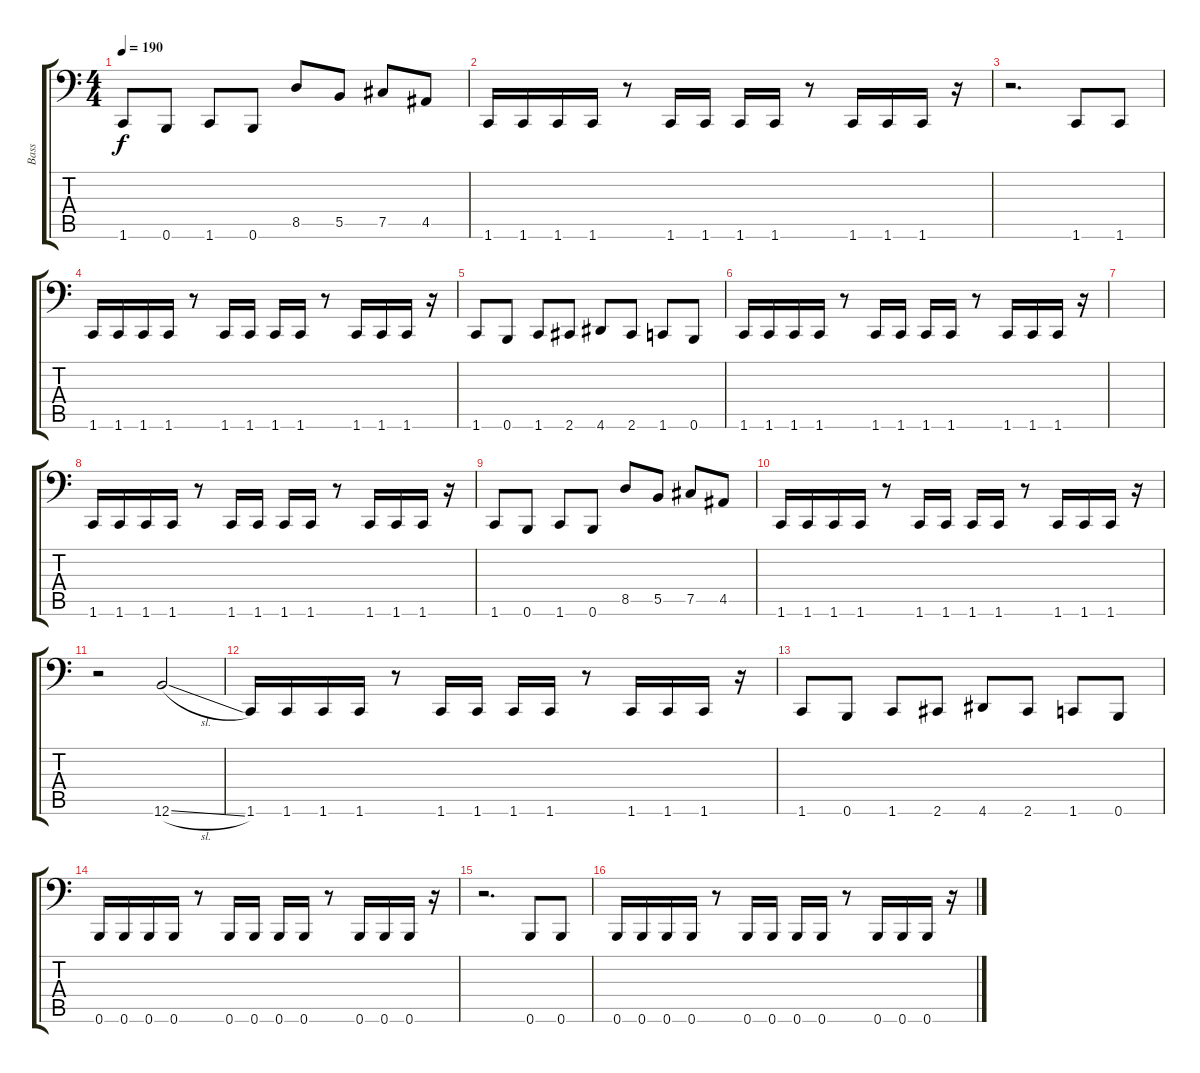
\track ("Bass" "Bass") {instrument electricbasspick}
\staff {score tabs}
\tuning (Db3 Ab2 E2 B1 Gb1 B0) {hide}
\ts (4 4)
\tempo 190
\clef f4
\ks c
1.6.8{dy f} 0.6.8 1.6.8 0.6.8 8.5.8 5.5.8 7.5.8 4.5.8 |
1.6.16 1.6.16 1.6.16 1.6.16 r.8 1.6.16 1.6.16 1.6.16 1.6.16 r.8 1.6.16 1.6.16 1.6.16 r.16 |
r.2{d} 1.6.8 1.6.8 |
1.6.16 1.6.16 1.6.16 1.6.16 r.8 1.6.16 1.6.16 1.6.16 1.6.16 r.8 1.6.16 1.6.16 1.6.16 r.16 |
1.6.8 0.6.8 1.6.8 2.6.8 4.6.8 2.6.8 1.6.8 0.6.8 |
1.6.16 1.6.16 1.6.16 1.6.16 r.8 1.6.16 1.6.16 1.6.16 1.6.16 r.8 1.6.16 1.6.16 1.6.16 r.16 |
|
1.6.16 1.6.16 1.6.16 1.6.16 r.8 1.6.16 1.6.16 1.6.16 1.6.16 r.8 1.6.16 1.6.16 1.6.16 r.16 |
1.6.8 0.6.8 1.6.8 0.6.8 8.5.8 5.5.8 7.5.8 4.5.8 |
1.6.16 1.6.16 1.6.16 1.6.16 r.8 1.6.16 1.6.16 1.6.16 1.6.16 r.8 1.6.16 1.6.16 1.6.16 r.16 |
r.2 12.6{sl}.2 |
1.6.16 1.6.16 1.6.16 1.6.16 r.8 1.6.16 1.6.16 1.6.16 1.6.16 r.8 1.6.16 1.6.16 1.6.16 r.16 |
1.6.8 0.6.8 1.6.8 2.6.8 4.6.8 2.6.8 1.6.8 0.6.8 |
0.6.16 0.6.16 0.6.16 0.6.16 r.8 0.6.16 0.6.16 0.6.16 0.6.16 r.8 0.6.16 0.6.16 0.6.16 r.16 |
r.2{d} 0.6.8 0.6.8 |
0.6.16 0.6.16 0.6.16 0.6.16 r.8 0.6.16 0.6.16 0.6.16 0.6.16 r.8 0.6.16 0.6.16 0.6.16 r.16
